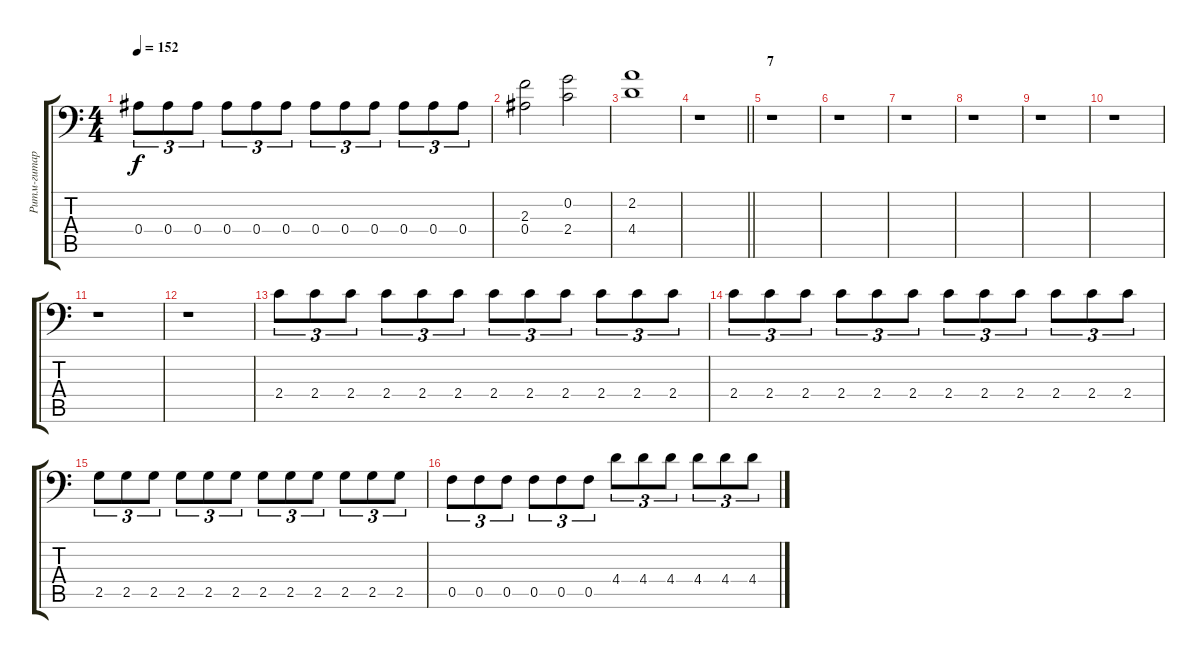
\track ("Ритм-гитара" "Ритм-гитар") {instrument overdrivenguitar}
\staff {score tabs}
\tuning (C4 G3 Eb3 Bb2 F2 Bb1) {hide}
\ts (4 4)
\tempo 152
\clef f4
\ks c
0.4.8{tu (3 2) dy f} 0.4.8{tu (3 2)} 0.4.8{tu (3 2)} 0.4.8{tu (3 2)} 0.4.8{tu (3 2)} 0.4.8{tu (3 2)} 0.4.8{tu (3 2)} 0.4.8{tu (3 2)} 0.4.8{tu (3 2)} 0.4.8{tu (3 2)} 0.4.8{tu (3 2)} 0.4.8{tu (3 2)} |
(2.3 0.4).2 (0.2 2.4).2 |
(2.2 4.4).1 |
\barLineRight lightlight
r.1 |
\section ("" "7")
r.1 |
r.1 |
r.1 |
r.1 |
r.1 |
r.1 |
r.1 |
r.1 |
2.4.8{tu (3 2)} 2.4.8{tu (3 2)} 2.4.8{tu (3 2)} 2.4.8{tu (3 2)} 2.4.8{tu (3 2)} 2.4.8{tu (3 2)} 2.4.8{tu (3 2)} 2.4.8{tu (3 2)} 2.4.8{tu (3 2)} 2.4.8{tu (3 2)} 2.4.8{tu (3 2)} 2.4.8{tu (3 2)} |
2.4.8{tu (3 2)} 2.4.8{tu (3 2)} 2.4.8{tu (3 2)} 2.4.8{tu (3 2)} 2.4.8{tu (3 2)} 2.4.8{tu (3 2)} 2.4.8{tu (3 2)} 2.4.8{tu (3 2)} 2.4.8{tu (3 2)} 2.4.8{tu (3 2)} 2.4.8{tu (3 2)} 2.4.8{tu (3 2)} |
2.5.8{tu (3 2)} 2.5.8{tu (3 2)} 2.5.8{tu (3 2)} 2.5.8{tu (3 2)} 2.5.8{tu (3 2)} 2.5.8{tu (3 2)} 2.5.8{tu (3 2)} 2.5.8{tu (3 2)} 2.5.8{tu (3 2)} 2.5.8{tu (3 2)} 2.5.8{tu (3 2)} 2.5.8{tu (3 2)} |
0.5.8{tu (3 2)} 0.5.8{tu (3 2)} 0.5.8{tu (3 2)} 0.5.8{tu (3 2)} 0.5.8{tu (3 2)} 0.5.8{tu (3 2)} 4.4.8{tu (3 2)} 4.4.8{tu (3 2)} 4.4.8{tu (3 2)} 4.4.8{tu (3 2)} 4.4.8{tu (3 2)} 4.4.8{tu (3 2)}
